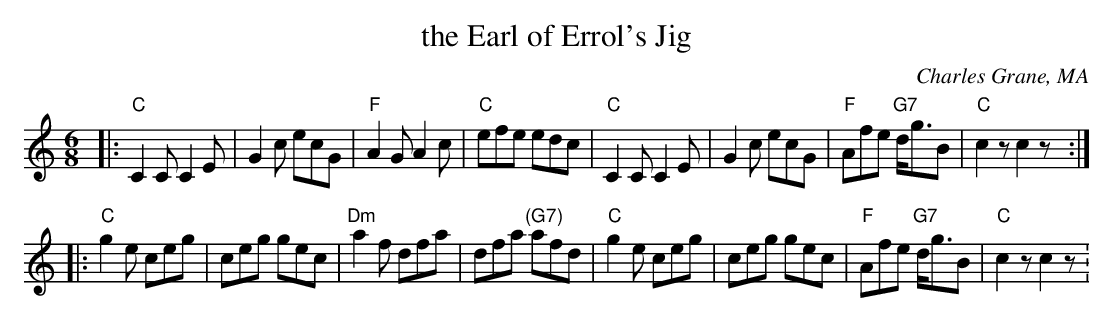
X:1
T: the Earl of Errol's Jig
C: Charles Grane, MA
M: 6/8
L: 1/8
K: C
|: "C"C2C C2E | G2c ecG | "F"A2G A2c | "C"efe edc \
|  "C"C2C C2E | G2c ecG | "F"Afe "G7"d<gB | "C"c2z c2z :|
|: "C"g2e ceg | ceg gec | "Dm"a2f dfa | dfa "(G7)"afd \
|  "C"g2e ceg | ceg gec | "F"Afe "G7"d<gB | "C"c2z c2z :
